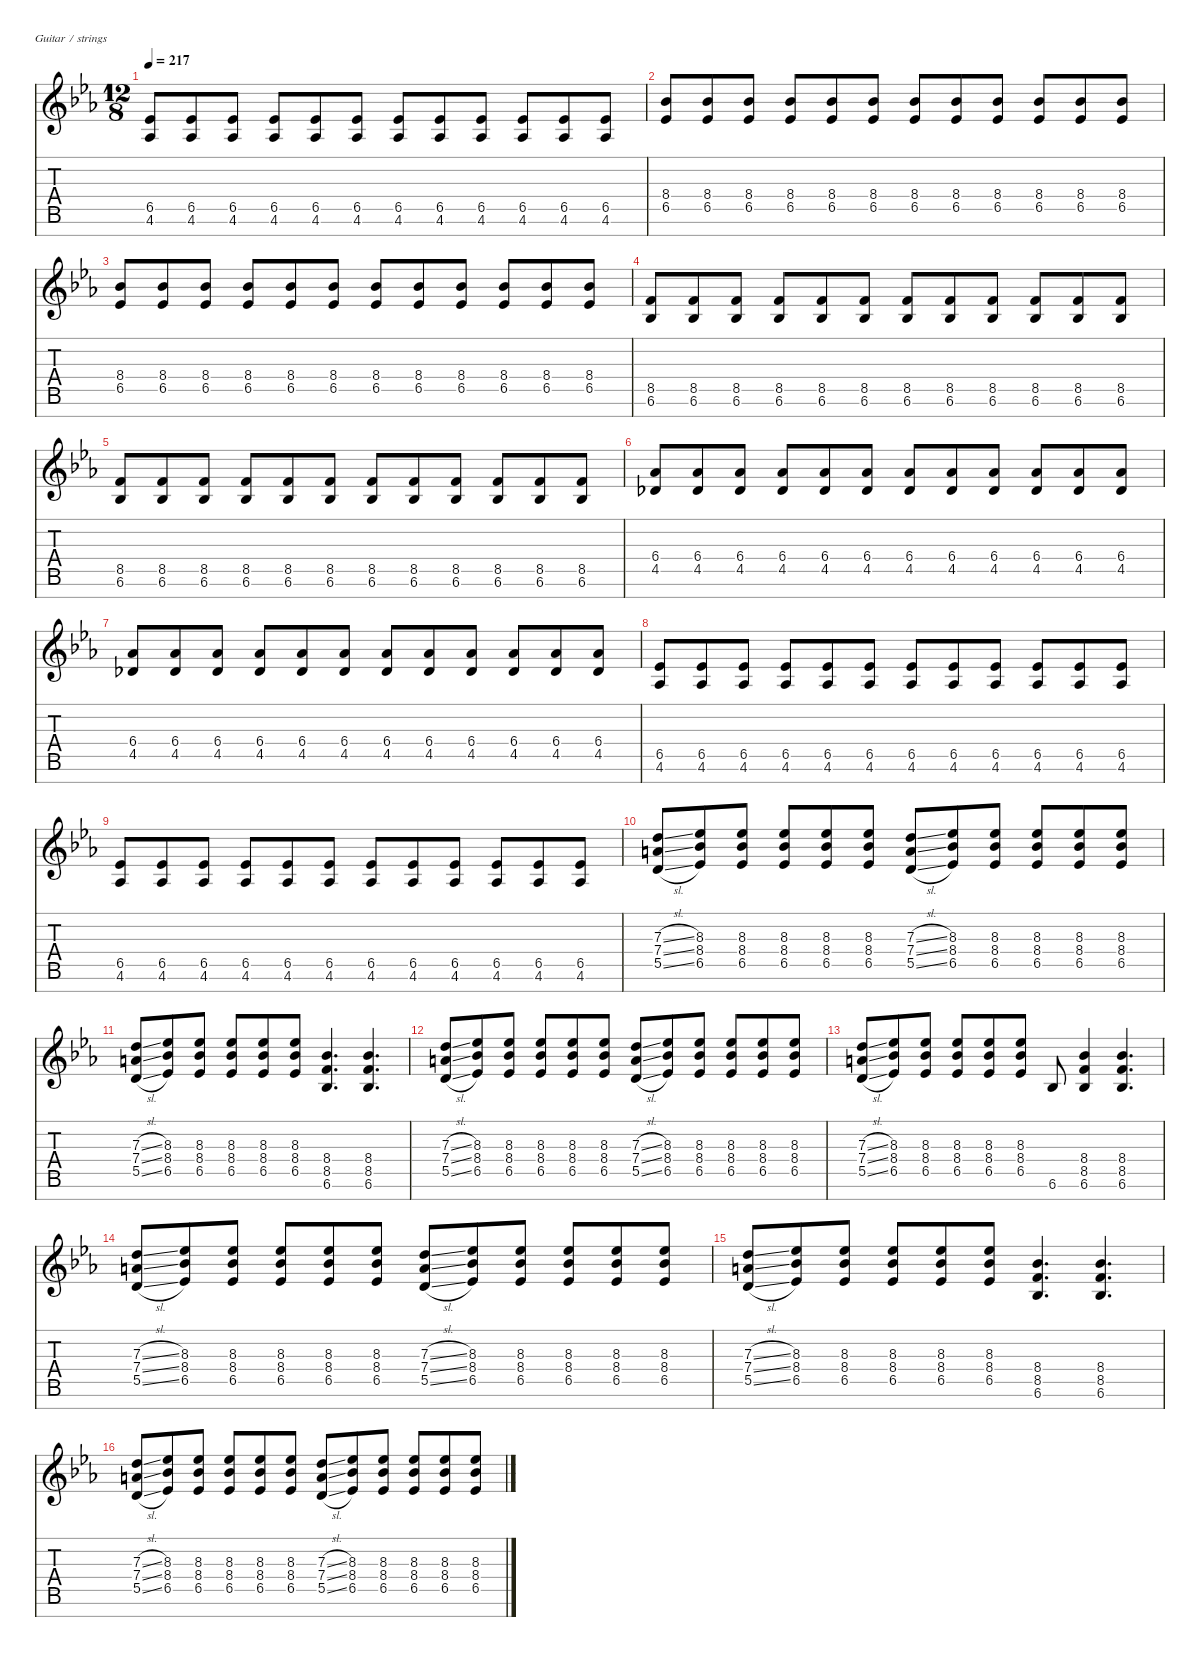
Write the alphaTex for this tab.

\defaultSystemsLayout 4
\hideDynamics
\bracketExtendMode nobrackets
\singleTrackTrackNamePolicy hidden
\multiTrackTrackNamePolicy hidden
\firstSystemTrackNameMode fullname
\firstSystemTrackNameOrientation horizontal
\otherSystemsTrackNameOrientation horizontal
\track ("Guitar 1" "dist.guit.") {instrument distortionguitar}
\staff {score tabs}
\tuning (E4 B3 G3 D3 A2 E2 B1)
\ts (12 8)
\tempo 217
\clef g2
\ks eb
(6.5{acc b} 4.6{acc b}).8{dy f beam Up} (6.5{acc b} 4.6{acc b}).8{beam Up} (6.5{acc b} 4.6{acc b}).8{beam Up} (6.5{acc b} 4.6{acc b}).8{beam Up} (6.5{acc b} 4.6{acc b}).8{beam Up} (6.5{acc b} 4.6{acc b}).8{beam Up} (6.5{acc b} 4.6{acc b}).8{beam Up} (6.5{acc b} 4.6{acc b}).8{beam Up} (6.5{acc b} 4.6{acc b}).8{beam Up} (6.5{acc b} 4.6{acc b}).8{beam Up} (6.5{acc b} 4.6{acc b}).8{beam Up} (6.5{acc b} 4.6{acc b}).8{beam Up} |
(8.4{acc b} 6.5{acc b}).8{beam Up} (8.4{acc b} 6.5{acc b}).8{beam Up} (8.4{acc b} 6.5{acc b}).8{beam Up} (8.4{acc b} 6.5{acc b}).8{beam Up} (8.4{acc b} 6.5{acc b}).8{beam Up} (8.4{acc b} 6.5{acc b}).8{beam Up} (8.4{acc b} 6.5{acc b}).8{beam Up} (8.4{acc b} 6.5{acc b}).8{beam Up} (8.4{acc b} 6.5{acc b}).8{beam Up} (8.4{acc b} 6.5{acc b}).8{beam Up} (8.4{acc b} 6.5{acc b}).8{beam Up} (8.4{acc b} 6.5{acc b}).8{beam Up} |
(8.4{acc b} 6.5{acc b}).8{beam Up} (8.4{acc b} 6.5{acc b}).8{beam Up} (8.4{acc b} 6.5{acc b}).8{beam Up} (8.4{acc b} 6.5{acc b}).8{beam Up} (8.4{acc b} 6.5{acc b}).8{beam Up} (8.4{acc b} 6.5{acc b}).8{beam Up} (8.4{acc b} 6.5{acc b}).8{beam Up} (8.4{acc b} 6.5{acc b}).8{beam Up} (8.4{acc b} 6.5{acc b}).8{beam Up} (8.4{acc b} 6.5{acc b}).8{beam Up} (8.4{acc b} 6.5{acc b}).8{beam Up} (8.4{acc b} 6.5{acc b}).8{beam Up} |
(8.5{acc forcenatural} 6.6{acc b}).8{beam Up} (8.5{acc forcenatural} 6.6{acc b}).8{beam Up} (8.5{acc forcenatural} 6.6{acc b}).8{beam Up} (8.5{acc forcenatural} 6.6{acc b}).8{beam Up} (8.5{acc forcenatural} 6.6{acc b}).8{beam Up} (8.5{acc forcenatural} 6.6{acc b}).8{beam Up} (8.5{acc forcenatural} 6.6{acc b}).8{beam Up} (8.5{acc forcenatural} 6.6{acc b}).8{beam Up} (8.5{acc forcenatural} 6.6{acc b}).8{beam Up} (8.5{acc forcenatural} 6.6{acc b}).8{beam Up} (8.5{acc forcenatural} 6.6{acc b}).8{beam Up} (8.5{acc forcenatural} 6.6{acc b}).8{beam Up} |
(8.5{acc forcenatural} 6.6{acc b}).8{beam Up} (8.5{acc forcenatural} 6.6{acc b}).8{beam Up} (8.5{acc forcenatural} 6.6{acc b}).8{beam Up} (8.5{acc forcenatural} 6.6{acc b}).8{beam Up} (8.5{acc forcenatural} 6.6{acc b}).8{beam Up} (8.5{acc forcenatural} 6.6{acc b}).8{beam Up} (8.5{acc forcenatural} 6.6{acc b}).8{beam Up} (8.5{acc forcenatural} 6.6{acc b}).8{beam Up} (8.5{acc forcenatural} 6.6{acc b}).8{beam Up} (8.5{acc forcenatural} 6.6{acc b}).8{beam Up} (8.5{acc forcenatural} 6.6{acc b}).8{beam Up} (8.5{acc forcenatural} 6.6{acc b}).8{beam Up} |
(6.4{acc b} 4.5{acc b}).8{beam Up} (6.4{acc b} 4.5{acc b}).8{beam Up} (6.4{acc b} 4.5{acc b}).8{beam Up} (6.4{acc b} 4.5{acc b}).8{beam Up} (6.4{acc b} 4.5{acc b}).8{beam Up} (6.4{acc b} 4.5{acc b}).8{beam Up} (6.4{acc b} 4.5{acc b}).8{beam Up} (6.4{acc b} 4.5{acc b}).8{beam Up} (6.4{acc b} 4.5{acc b}).8{beam Up} (6.4{acc b} 4.5{acc b}).8{beam Up} (6.4{acc b} 4.5{acc b}).8{beam Up} (6.4{acc b} 4.5{acc b}).8{beam Up} |
(6.4{acc b} 4.5{acc b}).8{beam Up} (6.4{acc b} 4.5{acc b}).8{beam Up} (6.4{acc b} 4.5{acc b}).8{beam Up} (6.4{acc b} 4.5{acc b}).8{beam Up} (6.4{acc b} 4.5{acc b}).8{beam Up} (6.4{acc b} 4.5{acc b}).8{beam Up} (6.4{acc b} 4.5{acc b}).8{beam Up} (6.4{acc b} 4.5{acc b}).8{beam Up} (6.4{acc b} 4.5{acc b}).8{beam Up} (6.4{acc b} 4.5{acc b}).8{beam Up} (6.4{acc b} 4.5{acc b}).8{beam Up} (6.4{acc b} 4.5{acc b}).8{beam Up} |
(6.5{acc b} 4.6{acc b}).8{beam Up} (6.5{acc b} 4.6{acc b}).8{beam Up} (6.5{acc b} 4.6{acc b}).8{beam Up} (6.5{acc b} 4.6{acc b}).8{beam Up} (6.5{acc b} 4.6{acc b}).8{beam Up} (6.5{acc b} 4.6{acc b}).8{beam Up} (6.5{acc b} 4.6{acc b}).8{beam Up} (6.5{acc b} 4.6{acc b}).8{beam Up} (6.5{acc b} 4.6{acc b}).8{beam Up} (6.5{acc b} 4.6{acc b}).8{beam Up} (6.5{acc b} 4.6{acc b}).8{beam Up} (6.5{acc b} 4.6{acc b}).8{beam Up} |
(6.5{acc b} 4.6{acc b}).8{beam Up} (6.5{acc b} 4.6{acc b}).8{beam Up} (6.5{acc b} 4.6{acc b}).8{beam Up} (6.5{acc b} 4.6{acc b}).8{beam Up} (6.5{acc b} 4.6{acc b}).8{beam Up} (6.5{acc b} 4.6{acc b}).8{beam Up} (6.5{acc b} 4.6{acc b}).8{beam Up} (6.5{acc b} 4.6{acc b}).8{beam Up} (6.5{acc b} 4.6{acc b}).8{beam Up} (6.5{acc b} 4.6{acc b}).8{beam Up} (6.5{acc b} 4.6{acc b}).8{beam Up} (6.5{acc b} 4.6{acc b}).8{beam Up} |
(7.3{sl acc forcenatural} 7.4{sl acc forcenatural} 5.5{sl acc forcenatural}).8{beam Up} (8.3{acc b} 8.4{acc b} 6.5{acc b}).8{beam Up} (8.3{acc b} 8.4{acc b} 6.5{acc b}).8{beam Up} (8.3{acc b} 8.4{acc b} 6.5{acc b}).8{beam Up} (8.3{acc b} 8.4{acc b} 6.5{acc b}).8{beam Up} (8.3{acc b} 8.4{acc b} 6.5{acc b}).8{beam Up} (7.3{sl acc forcenatural} 7.4{sl acc forcenatural} 5.5{sl acc forcenatural}).8{beam Up} (8.3{acc b} 8.4{acc b} 6.5{acc b}).8{beam Up} (8.3{acc b} 8.4{acc b} 6.5{acc b}).8{beam Up} (8.3{acc b} 8.4{acc b} 6.5{acc b}).8{beam Up} (8.3{acc b} 8.4{acc b} 6.5{acc b}).8{beam Up} (8.3{acc b} 8.4{acc b} 6.5{acc b}).8{beam Up} |
(7.3{sl acc forcenatural} 7.4{sl acc forcenatural} 5.5{sl acc forcenatural}).8{beam Up} (8.3{acc b} 8.4{acc b} 6.5{acc b}).8{beam Up} (8.3{acc b} 8.4{acc b} 6.5{acc b}).8{beam Up} (8.3{acc b} 8.4{acc b} 6.5{acc b}).8{beam Up} (8.3{acc b} 8.4{acc b} 6.5{acc b}).8{beam Up} (8.3{acc b} 8.4{acc b} 6.5{acc b}).8{beam Up} (8.4{acc b} 8.5{acc forcenatural} 6.6{acc b}).4{d beam Up} (8.4{acc b} 8.5{acc forcenatural} 6.6{acc b}).4{d beam Up} |
(7.3{sl acc forcenatural} 7.4{sl acc forcenatural} 5.5{sl acc forcenatural}).8{beam Up} (8.3{acc b} 8.4{acc b} 6.5{acc b}).8{beam Up} (8.3{acc b} 8.4{acc b} 6.5{acc b}).8{beam Up} (8.3{acc b} 8.4{acc b} 6.5{acc b}).8{beam Up} (8.3{acc b} 8.4{acc b} 6.5{acc b}).8{beam Up} (8.3{acc b} 8.4{acc b} 6.5{acc b}).8{beam Up} (7.3{sl acc forcenatural} 7.4{sl acc forcenatural} 5.5{sl acc forcenatural}).8{beam Up} (8.3{acc b} 8.4{acc b} 6.5{acc b}).8{beam Up} (8.3{acc b} 8.4{acc b} 6.5{acc b}).8{beam Up} (8.3{acc b} 8.4{acc b} 6.5{acc b}).8{beam Up} (8.3{acc b} 8.4{acc b} 6.5{acc b}).8{beam Up} (8.3{acc b} 8.4{acc b} 6.5{acc b}).8{beam Up} |
(7.3{sl acc forcenatural} 7.4{sl acc forcenatural} 5.5{sl acc forcenatural}).8{beam Up} (8.3{acc b} 8.4{acc b} 6.5{acc b}).8{beam Up} (8.3{acc b} 8.4{acc b} 6.5{acc b}).8{beam Up} (8.3{acc b} 8.4{acc b} 6.5{acc b}).8{beam Up} (8.3{acc b} 8.4{acc b} 6.5{acc b}).8{beam Up} (8.3{acc b} 8.4{acc b} 6.5{acc b}).8{beam Up} 6.6{acc b}.8{beam Up} (8.4{acc b} 8.5{acc forcenatural} 6.6{acc b}).4{beam Up} (8.4{acc b} 8.5{acc forcenatural} 6.6{acc b}).4{d beam Up} |
(7.3{sl acc forcenatural} 7.4{sl acc forcenatural} 5.5{sl acc forcenatural}).8{beam Up} (8.3{acc b} 8.4{acc b} 6.5{acc b}).8{beam Up} (8.3{acc b} 8.4{acc b} 6.5{acc b}).8{beam Up} (8.3{acc b} 8.4{acc b} 6.5{acc b}).8{beam Up} (8.3{acc b} 8.4{acc b} 6.5{acc b}).8{beam Up} (8.3{acc b} 8.4{acc b} 6.5{acc b}).8{beam Up} (7.3{sl acc forcenatural} 7.4{sl acc forcenatural} 5.5{sl acc forcenatural}).8{beam Up} (8.3{acc b} 8.4{acc b} 6.5{acc b}).8{beam Up} (8.3{acc b} 8.4{acc b} 6.5{acc b}).8{beam Up} (8.3{acc b} 8.4{acc b} 6.5{acc b}).8{beam Up} (8.3{acc b} 8.4{acc b} 6.5{acc b}).8{beam Up} (8.3{acc b} 8.4{acc b} 6.5{acc b}).8{beam Up} |
(7.3{sl acc forcenatural} 7.4{sl acc forcenatural} 5.5{sl acc forcenatural}).8{beam Up} (8.3{acc b} 8.4{acc b} 6.5{acc b}).8{beam Up} (8.3{acc b} 8.4{acc b} 6.5{acc b}).8{beam Up} (8.3{acc b} 8.4{acc b} 6.5{acc b}).8{beam Up} (8.3{acc b} 8.4{acc b} 6.5{acc b}).8{beam Up} (8.3{acc b} 8.4{acc b} 6.5{acc b}).8{beam Up} (8.4{acc b} 8.5{acc forcenatural} 6.6{acc b}).4{d beam Up} (8.4{acc b} 8.5{acc forcenatural} 6.6{acc b}).4{d beam Up} |
(7.3{sl acc forcenatural} 7.4{sl acc forcenatural} 5.5{sl acc forcenatural}).8{beam Up} (8.3{acc b} 8.4{acc b} 6.5{acc b}).8{beam Up} (8.3{acc b} 8.4{acc b} 6.5{acc b}).8{beam Up} (8.3{acc b} 8.4{acc b} 6.5{acc b}).8{beam Up} (8.3{acc b} 8.4{acc b} 6.5{acc b}).8{beam Up} (8.3{acc b} 8.4{acc b} 6.5{acc b}).8{beam Up} (7.3{sl acc forcenatural} 7.4{sl acc forcenatural} 5.5{sl acc forcenatural}).8{beam Up} (8.3{acc b} 8.4{acc b} 6.5{acc b}).8{beam Up} (8.3{acc b} 8.4{acc b} 6.5{acc b}).8{beam Up} (8.3{acc b} 8.4{acc b} 6.5{acc b}).8{beam Up} (8.3{acc b} 8.4{acc b} 6.5{acc b}).8{beam Up} (8.3{acc b} 8.4{acc b} 6.5{acc b}).8{beam Up}
